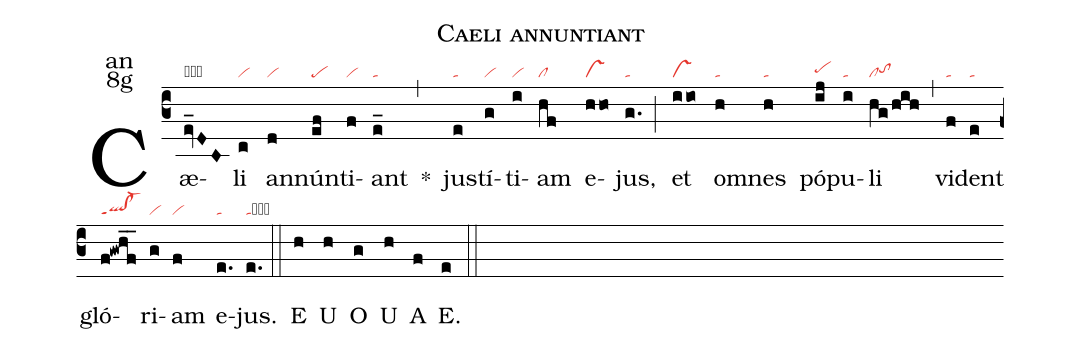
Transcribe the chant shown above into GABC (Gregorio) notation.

name:Caeli annuntiant;
office-part:an;
mode:8g;
nabc-lines:1;
%%
(c3) Cæ(ev_DB|obci-)li(c|vi) an(d|vi)nún(ef|pe)ti(f|vi)ant(e_|ta) <sp>*</sp>(,) jus(e|ta)tí(g|vi)ti(i|vi)am(hf|cl) e(hho|vs)jus,(g.|ta) (;) et(iio|vs) om(h|ta)nes(h|ta) pó(ij|pehh)pu(i|ta)li(hg/hih|cltohh) (,) vi(f|ta)dent(e|ta) gló(f!gwhf__|ql!cl-ppt1)ri(g|vi)am(f|vi) e(e.|ta)jus.(e.|tacb) (::) <eu>E(h) U(h) O(g) U(h) A(f) E.(e) </eu>(::)
